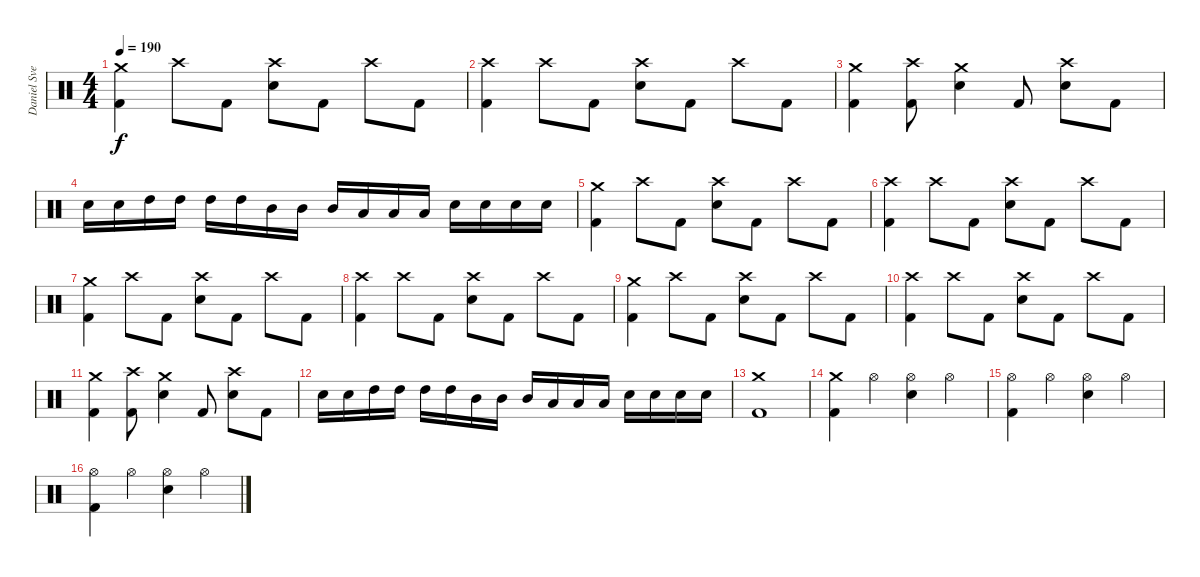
\track ("Daniel Svensson" "Daniel Sve") {instrument percussion}
\staff {score}
\articulation defaults
\ts (4 4)
\tempo 190
\clef neutral
\ks c
("Kick (hit) 2" "Crash medium (hit)").4{dy f} "Crash high (hit)".8 "Kick (hit) 2".8 ("Electric Snare (hit)" "Crash high (hit)").8 "Kick (hit) 2".8 "Crash high (hit)".8 "Kick (hit) 2".8 |
("Kick (hit) 2" "Crash high (hit)").4 "Crash high (hit)".8 "Kick (hit) 2".8 ("Electric Snare (hit)" "Crash high (hit)").8 "Kick (hit) 2".8 "Crash high (hit)".8 "Kick (hit) 2".8 |
("Kick (hit) 2" "Crash medium (hit)").4 ("Kick (hit) 2" "Crash high (hit)").8 ("Electric Snare (hit)" "Crash medium (hit)").4 "Kick (hit) 2".8 ("Crash high (hit)" "Electric Snare (hit)").8 "Kick (hit) 2".8 |
"Electric Snare (hit)".16 "Electric Snare (hit)".16 "High Tom (hit)".16 "High Tom (hit)".16 "High Tom (hit)".16 "High Tom (hit)".16 "Mid Tom (hit)".16 "Mid Tom (hit)".16 "Mid Tom (hit)".16 "Low Tom (hit)".16 "Low Tom (hit)".16 "Low Tom (hit)".16 "Electric Snare (hit)".16 "Electric Snare (hit)".16 "Electric Snare (hit)".16 "Electric Snare (hit)".16 |
("Kick (hit) 2" "Crash medium (hit)").4 "Crash high (hit)".8 "Kick (hit) 2".8 ("Electric Snare (hit)" "Crash high (hit)").8 "Kick (hit) 2".8 "Crash high (hit)".8 "Kick (hit) 2".8 |
("Kick (hit) 2" "Crash high (hit)").4 "Crash high (hit)".8 "Kick (hit) 2".8 ("Electric Snare (hit)" "Crash high (hit)").8 "Kick (hit) 2".8 "Crash high (hit)".8 "Kick (hit) 2".8 |
("Kick (hit) 2" "Crash medium (hit)").4 "Crash high (hit)".8 "Kick (hit) 2".8 ("Electric Snare (hit)" "Crash high (hit)").8 "Kick (hit) 2".8 "Crash high (hit)".8 "Kick (hit) 2".8 |
("Kick (hit) 2" "Crash high (hit)").4 "Crash high (hit)".8 "Kick (hit) 2".8 ("Electric Snare (hit)" "Crash high (hit)").8 "Kick (hit) 2".8 "Crash high (hit)".8 "Kick (hit) 2".8 |
("Kick (hit) 2" "Crash medium (hit)").4 "Crash high (hit)".8 "Kick (hit) 2".8 ("Electric Snare (hit)" "Crash high (hit)").8 "Kick (hit) 2".8 "Crash high (hit)".8 "Kick (hit) 2".8 |
("Kick (hit) 2" "Crash high (hit)").4 "Crash high (hit)".8 "Kick (hit) 2".8 ("Electric Snare (hit)" "Crash high (hit)").8 "Kick (hit) 2".8 "Crash high (hit)".8 "Kick (hit) 2".8 |
("Kick (hit) 2" "Crash medium (hit)").4 ("Kick (hit) 2" "Crash high (hit)").8 ("Electric Snare (hit)" "Crash medium (hit)").4 "Kick (hit) 2".8 ("Crash high (hit)" "Electric Snare (hit)").8 "Kick (hit) 2".8 |
"Electric Snare (hit)".16 "Electric Snare (hit)".16 "High Tom (hit)".16 "High Tom (hit)".16 "High Tom (hit)".16 "High Tom (hit)".16 "Mid Tom (hit)".16 "Mid Tom (hit)".16 "Mid Tom (hit)".16 "Low Tom (hit)".16 "Low Tom (hit)".16 "Low Tom (hit)".16 "Electric Snare (hit)".16 "Electric Snare (hit)".16 "Electric Snare (hit)".16 "Electric Snare (hit)".16 |
("Kick (hit) 2" "Crash medium (hit)").1 |
("Kick (hit) 2" "Crash medium (hit)").4 "Hi-Hat (open)".4 ("Electric Snare (hit)" "Hi-Hat (open)").4 "Hi-Hat (open)".4 |
("Kick (hit) 2" "Hi-Hat (open)").4 "Hi-Hat (open)".4 ("Electric Snare (hit)" "Hi-Hat (open)").4 "Hi-Hat (open)".4 |
("Kick (hit) 2" "Hi-Hat (open)").4 "Hi-Hat (open)".4 ("Electric Snare (hit)" "Hi-Hat (open)").4 "Hi-Hat (open)".4
